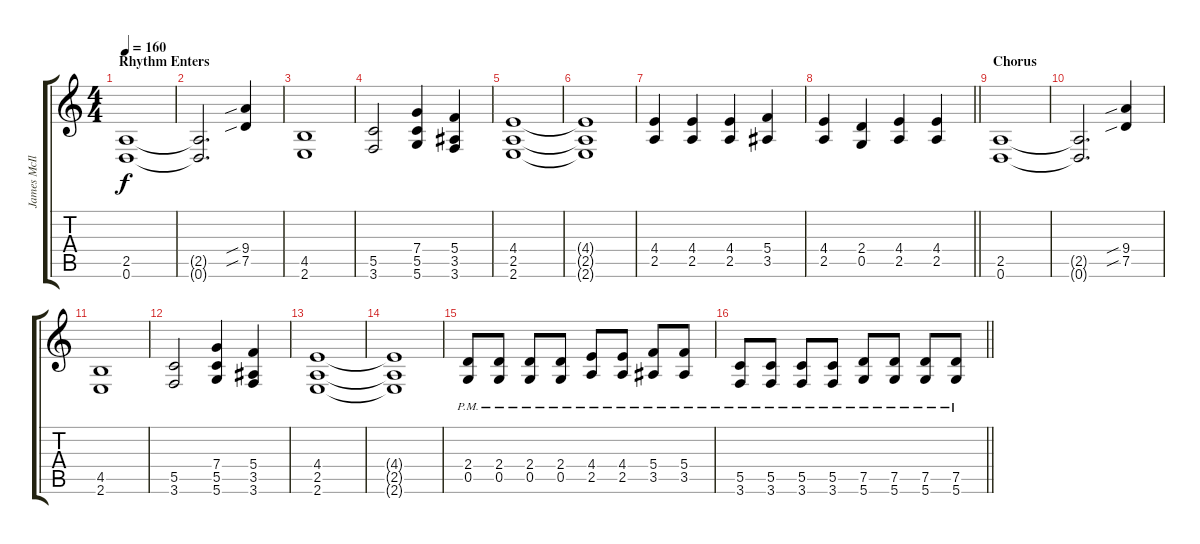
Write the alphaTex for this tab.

\track ("James McIlroy" "James McIl") {instrument distortionguitar}
\staff {score tabs}
\tuning (D4 A3 F3 C3 G2 D2) {hide}
\ts (4 4)
\section ("" "Rhythm Enters")
\tempo 160
\clef g2
\ks c
(2.5 0.6).1{dy f} |
(2.5{t} 0.6{t}).2{d} (9.4{sib} 7.5{sib}).4 |
(4.5 2.6).1 |
(5.5 3.6).2 (7.4 5.5 5.6).4 (5.4 3.5 3.6).4 |
(4.4 2.5 2.6).1 |
(4.4{t} 2.5{t} 2.6{t}).1 |
(4.4 2.5).4 (4.4 2.5).4 (4.4 2.5).4 (5.4 3.5).4 |
\barLineRight lightlight
(4.4 2.5).4 (2.4 0.5).4 (4.4 2.5).4 (4.4 2.5).4 |
\section ("" "Chorus")
(2.5 0.6).1 |
(2.5{t} 0.6{t}).2{d} (9.4{sib} 7.5{sib}).4 |
(4.5 2.6).1 |
(5.5 3.6).2 (7.4 5.5 5.6).4 (5.4 3.5 3.6).4 |
(4.4 2.5 2.6).1 |
(4.4{t} 2.5{t} 2.6{t}).1 |
(2.4{pm} 0.5{pm}).8 (2.4{pm} 0.5{pm}).8 (2.4{pm} 0.5{pm}).8 (2.4{pm} 0.5{pm}).8 (4.4{pm} 2.5{pm}).8 (4.4{pm} 2.5{pm}).8 (5.4{pm} 3.5{pm}).8 (5.4{pm} 3.5{pm}).8 |
\barLineRight lightlight
(5.5{pm} 3.6{pm}).8 (5.5{pm} 3.6{pm}).8 (5.5{pm} 3.6{pm}).8 (5.5{pm} 3.6{pm}).8 (7.5{pm} 5.6{pm}).8 (7.5{pm} 5.6{pm}).8 (7.5{pm} 5.6{pm}).8 (7.5{pm} 5.6{pm}).8
